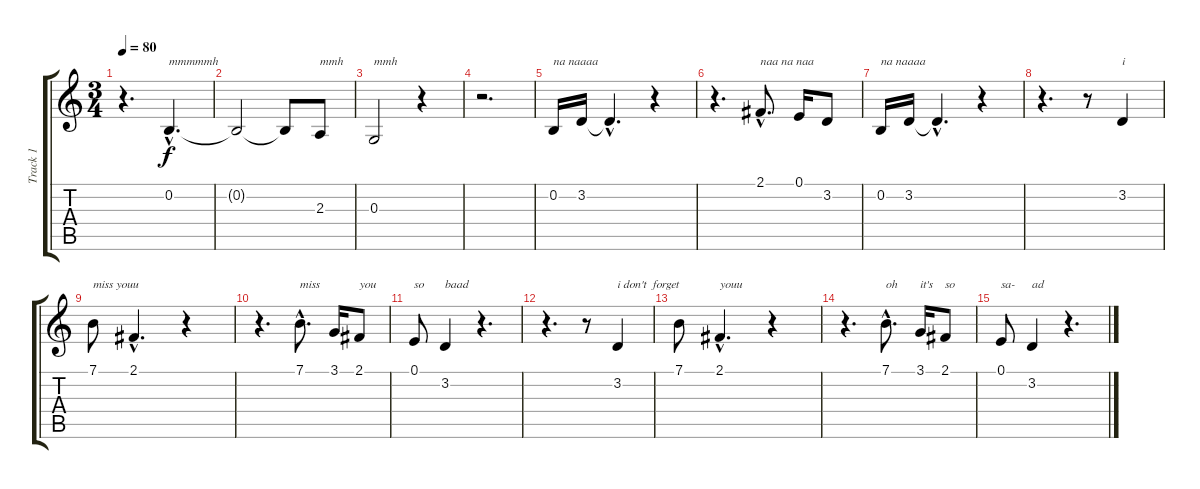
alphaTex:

\track ("Track 1" "Track 1") {instrument flute}
\staff {score tabs}
\tuning (E4 B3 G3 D3 A2 E2) {hide}
\ts (3 4)
\tempo 80
\clef g2
\ks c
r.4{d dy f instrument flute} 0.2{hac}.4{d txt "mmmmmh"} |
0.2{t}.2 0.2{t}.8 2.3.8{txt "mmh"} |
0.3.2{txt "mmh"} r.4 |
r.2{d} |
0.2.16{txt "na naaaa"} 3.2.16 3.2{hac t}.4{d} r.4 |
r.4{d} 2.1{hac}.8{d txt "naa na naa "} 0.1.16 3.2.8 |
0.2.16{txt "na naaaa"} 3.2.16 3.2{hac t}.4{d} r.4 |
r.4{d} r.8 3.2.4{txt "i"} |
7.1.8{txt "miss youu"} 2.1{hac}.4{d} r.4 |
r.4{d} 7.1{hac}.8{d txt "miss "} 3.1.16 2.1.8{txt "you"} |
0.1.8{txt "so"} 3.2.4{txt "baad"} r.4{d} |
r.4{d} r.8 3.2.4{txt "i don't  forget"} |
7.1.8 2.1{hac}.4{d txt "youu"} r.4 |
r.4{d} 7.1{hac}.8{d txt "oh"} 3.1.16{txt "it's"} 2.1.8{txt "so"} |
0.1.8{txt "sa-"} 3.2.4{txt "ad"} r.4{d}
